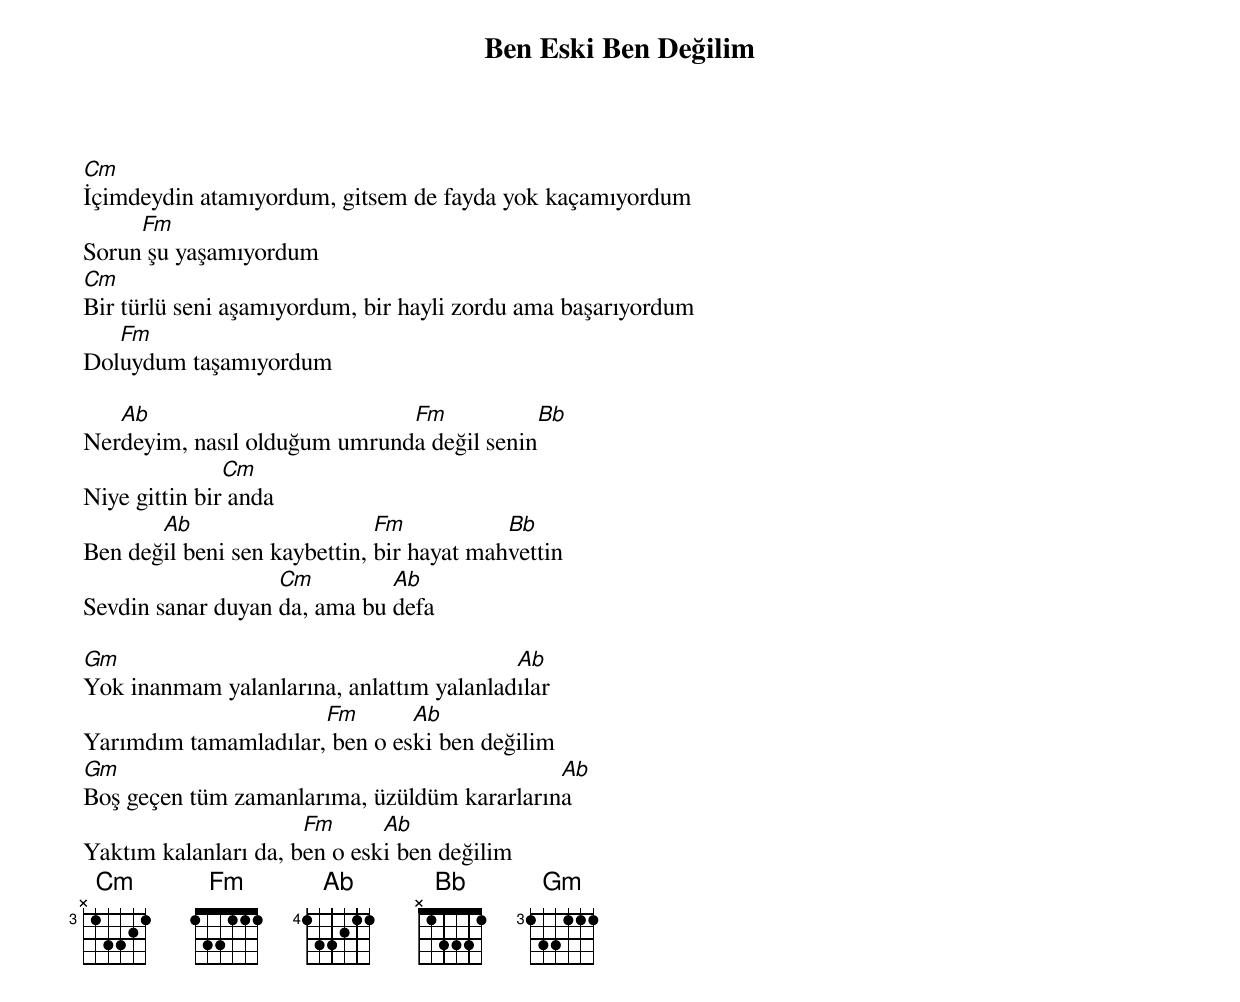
{title: Ben Eski Ben Değilim}
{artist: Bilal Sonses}

Cm
İçimdeydin atamıyordum, gitsem de fayda yok kaçamıyordum
     Fm
Sorun şu yaşamıyordum
Cm
Bir türlü seni aşamıyordum, bir hayli zordu ama başarıyordum
   Fm
Doluydum taşamıyordum

   Ab                         Fm           Bb
Nerdeyim, nasıl olduğum umrunda değil senin
               Cm
Niye gittin bir anda
       Ab                     Fm           Bb
Ben değil beni sen kaybettin, bir hayat mahvettin
                   Cm         Ab
Sevdin sanar duyan da, ama bu defa

Gm                                        Ab
Yok inanmam yalanlarına, anlattım yalanladılar
                      Fm       Ab
Yarımdım tamamladılar, ben o eski ben değilim
Gm                                           Ab
Boş geçen tüm zamanlarıma, üzüldüm kararlarına
                      Fm      Ab
Yaktım kalanları da, ben o eski ben değilim
